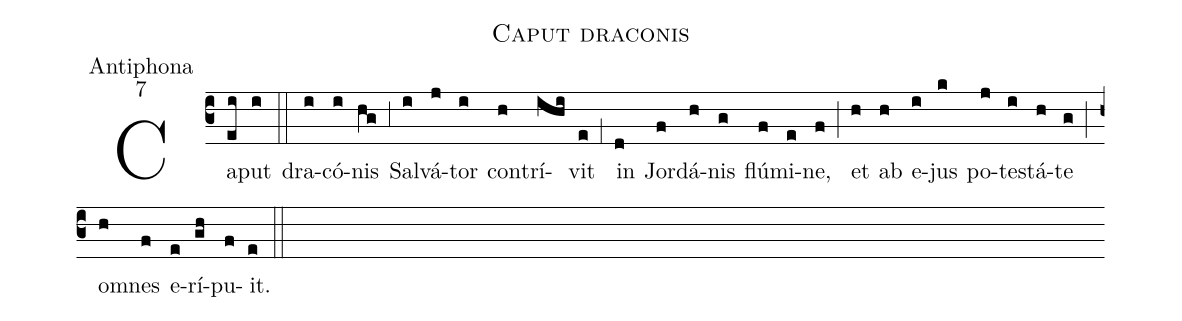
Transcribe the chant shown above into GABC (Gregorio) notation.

name:Caput draconis;
office-part:Antiphona;
mode:7;
%%
(c3) Ca(ei)put(i) (::)
dra(i)có(i)nis(hg) (,3) Sal(i)vá(j)tor(i) con(h)trí(ihi)vit(e) (,1) in(d) Jor(f)dá(h)nis(g) flú(f)mi(e)ne,(f) (;) et(h) ab(h) e(i)jus(k) po(j)te(i)stá(h)te(g) (;) o(h)mnes(f) e(e)rí(gh)pu(f)it.(e) (::)
